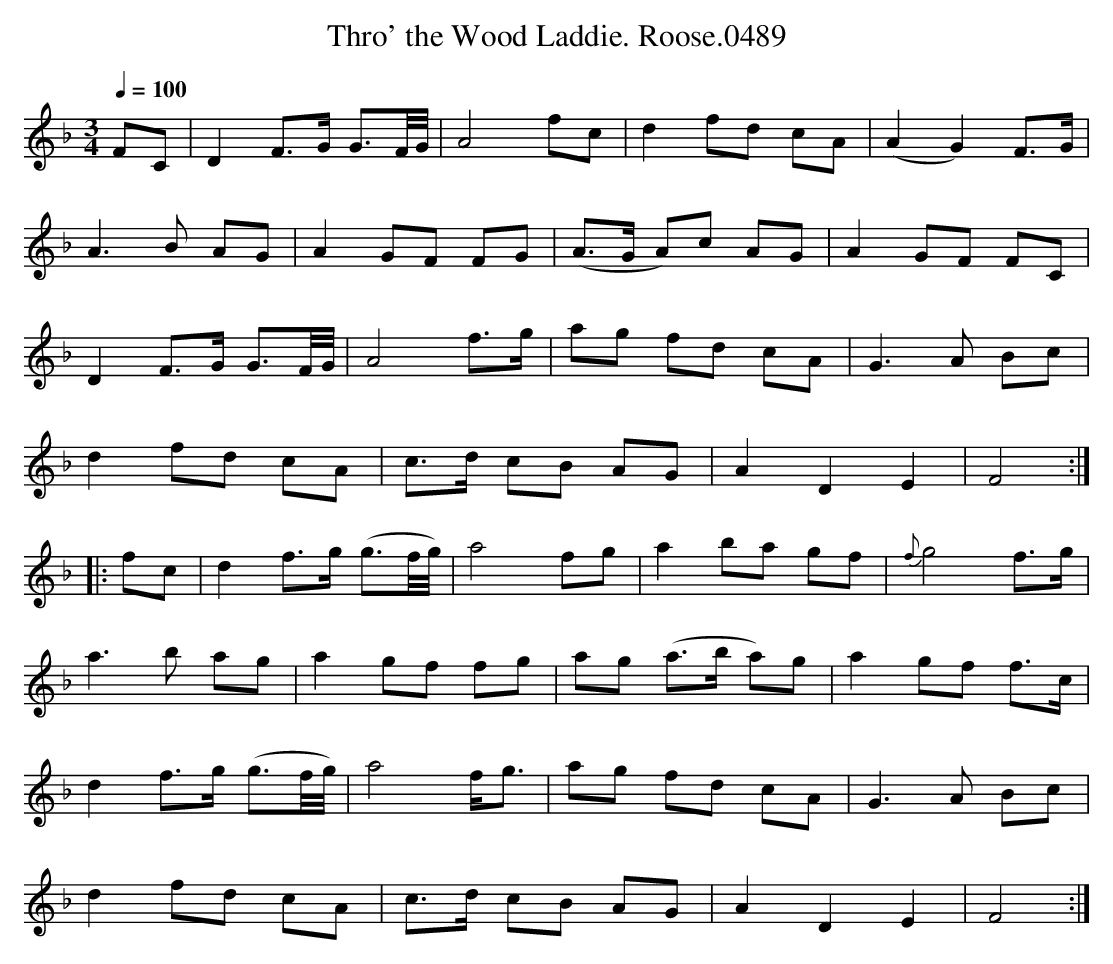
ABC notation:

X:1
T:Thro' the Wood Laddie. Roose.0489
M:3/4
L:1/8
Q:1/4=100
K:F
FC|D2F>G G3/2F//G//|A4fc|d2fd cA|(A2G2)F>G|
A3 B AG|A2  GF FG|(A>G A)c AG|A2GF FC|
D2F>G G3/2F//G//|A4f>g|ag fd cA|G3A Bc|
d2fd cA|c>d cB AG|A2D2E2|F4:|
|:fc|d2f>g (g>f/g//)|a4fg|a2ba gf|{f}g4f>g|
a3b ag|a2gf fg|ag (a>b a)g|a2 gf f>c|
d2f>g (g>f/g//)|a4 f<g|ag fd cA|G3 A Bc|
d2fd cA|c>d cB AG|A2D2E2|F4:|
